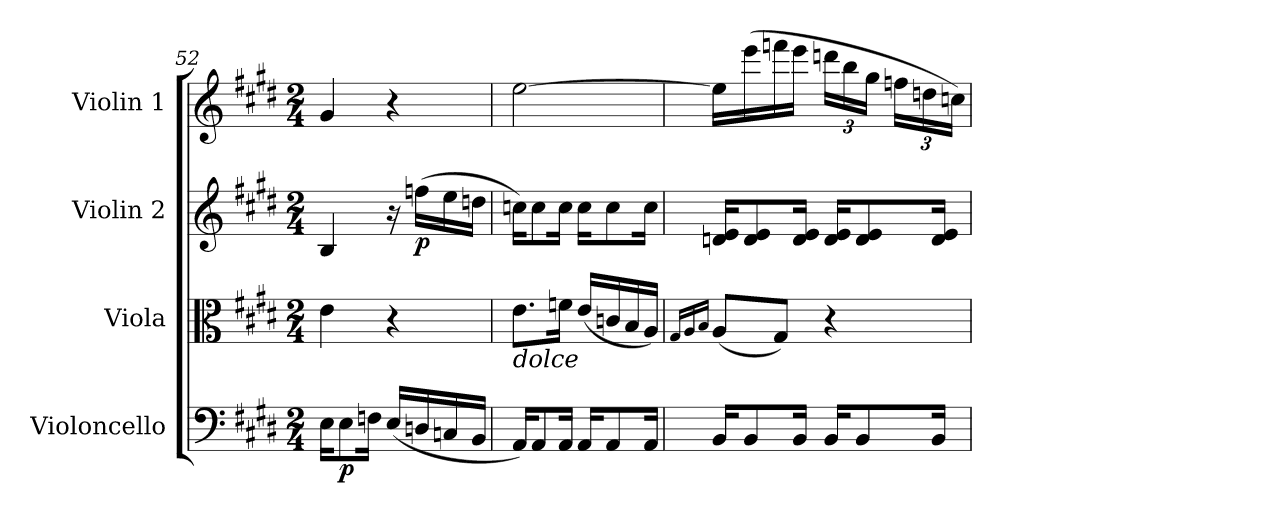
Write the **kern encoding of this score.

**kern	**dynam	**kern	**kern	**dynam	**kern
*part4	*part4	*part3	*part2	*part2	*part1
*staff4	*staff4	*staff3	*staff2	*staff2	*staff1
*I"Violoncello	*	*I"Viola	*I"Violin 2	*	*I"Violin 1
*I'Vc	*	*I'Vla	*I'Vln	*	*I'Vln
!!LO:LB:g=z
*clefF4	*	*clefC3	*clefG2	*	*clefG2
*k[f#c#g#d#]	*	*k[f#c#g#d#]	*k[f#c#g#d#]	*	*k[f#c#g#d#]
*M2/4	*	*M2/4	*M2/4	*	*M2/4
=52	=52	=52	=52	=52	=52
16E\KL	.	4e\	4B/	.	4g#/
!	!LO:DY:b	!	!	!	!
8E\	p	.	.	.	.
16Fn\Jk	.	.	.	.	.
(16E/LL	.	4r	16r	.	4r
!	!	!	!	!LO:DY:b	!
16Dn/	.	.	(16ffn\LL	p	.
16Cn/	.	.	16ee\	.	.
16BB/JJ	.	.	16ddn\JJ	.	.
!!LO:LB:g=z
=53	=53	=53	=53	=53	=53
!	!	!LO:TX:b:i:t=dolce	!	!	!
16AA/KL)	.	8.e\L	16ccn\KL)	.	[2ee\
8AA/	.	.	8cc\	.	.
16AA/Jk	.	16fn\Jk	16cc\Jk	.	.
16AA/KL	.	(16e/LL	16cc\KL	.	.
8AA/	.	16cn/	8cc\	.	.
.	.	16B/	.	.	.
16AA/Jk	.	16A/JJ)	16cc\Jk	.	.
=54	=54	=54	=54	=54	=54
.	.	16qG#/LL	.	.	.
.	.	16qA/	.	.	.
.	.	16qB/JJ	.	.	.
16BB/KL	.	(8A/L	16dn/ 16e/KL	.	16ee\LL]
8BB/	.	.	8d/ 8e/	.	(16eee\
.	.	8G#/J)	.	.	16fffn\
16BB/Jk	.	.	16d/ 16e/Jk	.	16eee\JJ
*	*	*	*	*	*Xbrackettup
16BB/KL	.	4r	16d/ 16e/KL	.	24dddn\LL
.	.	.	.	.	24bb\
8BB/	.	.	8d/ 8e/	.	.
.	.	.	.	.	24gg#\JJ
.	.	.	.	.	24ffn\LL
.	.	.	.	.	24ddn\
16BB/Jk	.	.	16d/ 16e/Jk	.	.
.	.	.	.	.	24ccn\JJ)
=	=	=	=	=	=
*-	*-	*-	*-	*-	*-
